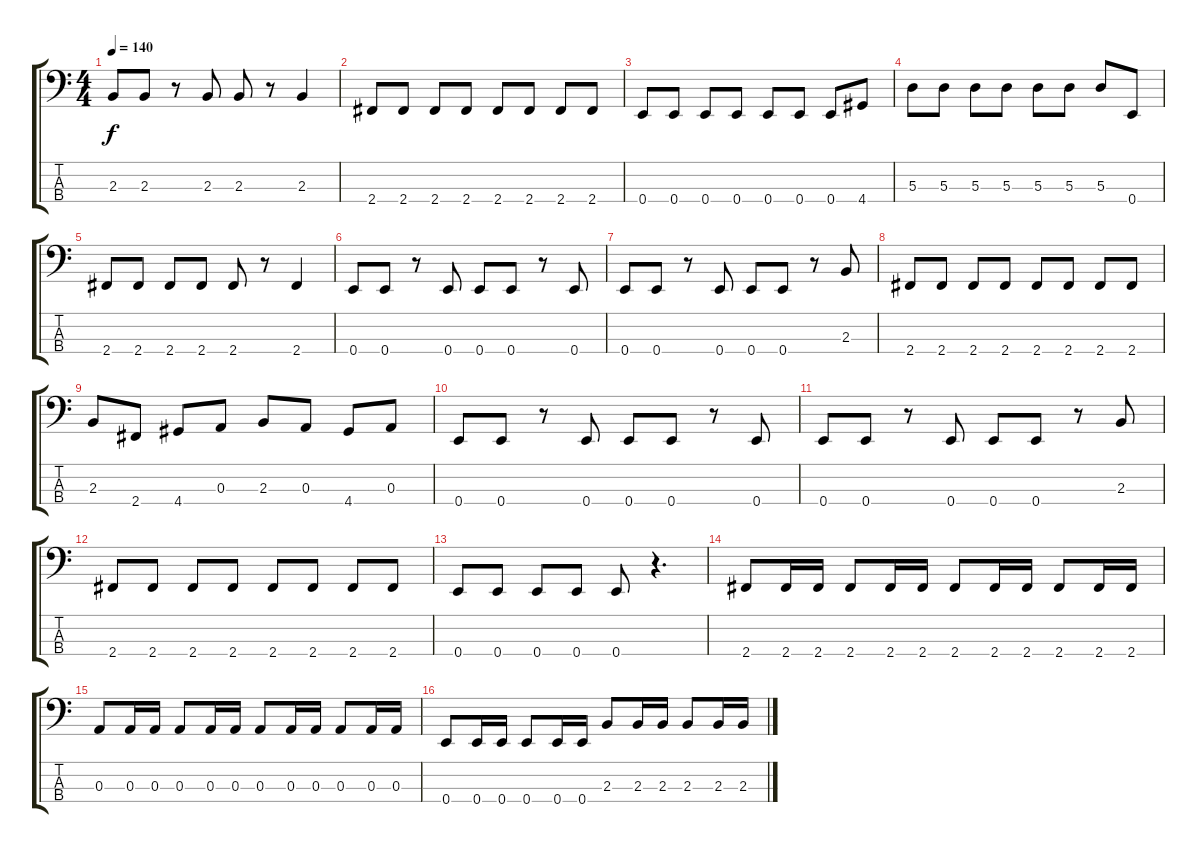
\track "" {instrument electricbassfinger}
\staff {score tabs}
\tuning (G2 D2 A1 E1) {hide}
\ts (4 4)
\tempo 140
\clef f4
\ks c
2.3.8{dy f} 2.3.8 r.8 2.3.8 2.3.8 r.8 2.3.4 |
2.4.8 2.4.8 2.4.8 2.4.8 2.4.8 2.4.8 2.4.8 2.4.8 |
0.4.8 0.4.8 0.4.8 0.4.8 0.4.8 0.4.8 0.4.8 4.4.8 |
5.3.8 5.3.8 5.3.8 5.3.8 5.3.8 5.3.8 5.3.8 0.4.8 |
2.4.8 2.4.8 2.4.8 2.4.8 2.4.8 r.8 2.4.4 |
0.4.8 0.4.8 r.8 0.4.8 0.4.8 0.4.8 r.8 0.4.8 |
0.4.8 0.4.8 r.8 0.4.8 0.4.8 0.4.8 r.8 2.3.8 |
2.4.8 2.4.8 2.4.8 2.4.8 2.4.8 2.4.8 2.4.8 2.4.8 |
2.3.8 2.4.8 4.4.8 0.3.8 2.3.8 0.3.8 4.4.8 0.3.8 |
0.4.8 0.4.8 r.8 0.4.8 0.4.8 0.4.8 r.8 0.4.8 |
0.4.8 0.4.8 r.8 0.4.8 0.4.8 0.4.8 r.8 2.3.8 |
2.4.8 2.4.8 2.4.8 2.4.8 2.4.8 2.4.8 2.4.8 2.4.8 |
0.4.8 0.4.8 0.4.8 0.4.8 0.4.8 r.4{d} |
2.4.8 2.4.16 2.4.16 2.4.8 2.4.16 2.4.16 2.4.8 2.4.16 2.4.16 2.4.8 2.4.16 2.4.16 |
0.3.8 0.3.16 0.3.16 0.3.8 0.3.16 0.3.16 0.3.8 0.3.16 0.3.16 0.3.8 0.3.16 0.3.16 |
0.4.8 0.4.16 0.4.16 0.4.8 0.4.16 0.4.16 2.3.8 2.3.16 2.3.16 2.3.8 2.3.16 2.3.16
